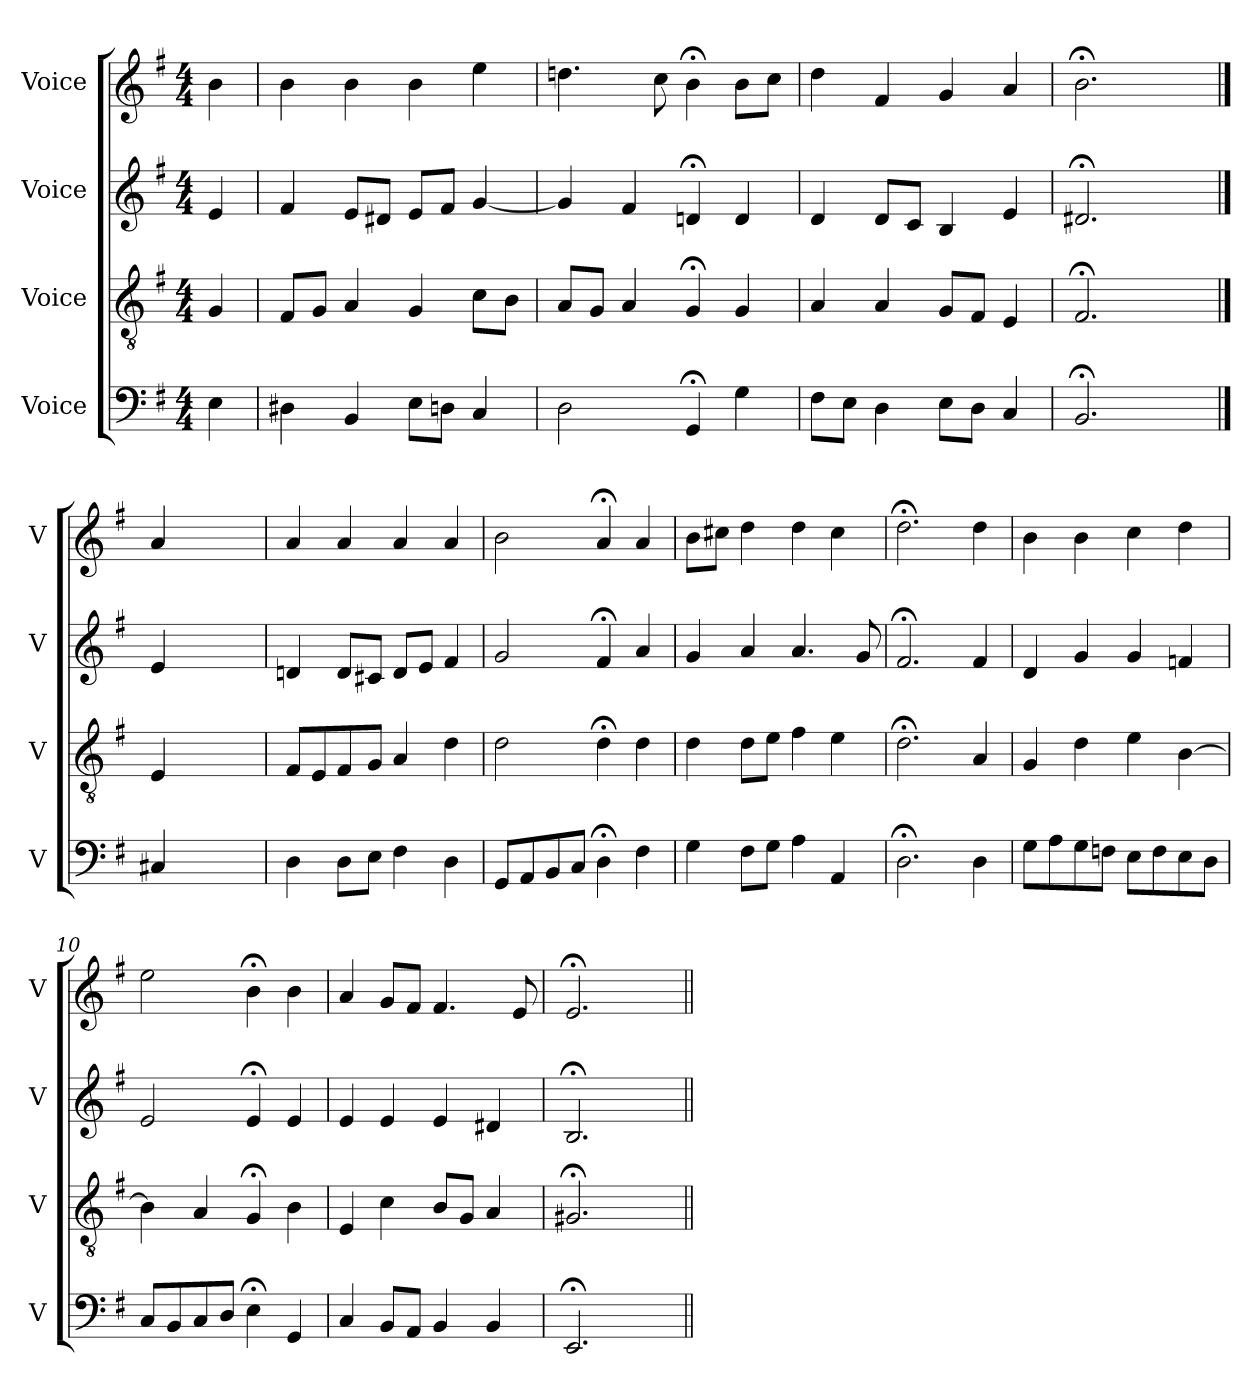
**kern	**kern	**kern	**kern
*part4	*part3	*part2	*part1
*staff4	*staff3	*staff2	*staff1
*I"Voice	*I"Voice	*I"Voice	*I"Voice
*I'V	*I'V	*I'V	*I'V
*clefF4	*clefGv2	*clefG2	*clefG2
*k[f#]	*k[f#]	*k[f#]	*k[f#]
*M4/4	*M4/4	*M4/4	*M4/4
*MM100	*MM100	*MM100	*MM100
=	=	=	=
4E\	4G/	4e/	4b\
=1	=1	=1	=1
4D#X\	8F#/L	4f#/	4b\
.	8G/J	.	.
4BB/	4A/	8e/L	4b\
.	.	8d#X/J	.
8E\L	4G/	8e/L	4b\
8Dn\J	.	8f#/J	.
4C/	8c\L	[4g/	4ee\
.	8B\J	.	.
=2	=2	=2	=2
2D\	8A/L	4g/]	4.ddn\
.	8G/J	.	.
.	4A/	4f#/	.
.	.	.	8cc\
4GG;/	4G;/	4dn;/	4b;\
4G\	4G/	4d/	8b\L
.	.	.	8cc\J
=3	=3	=3	=3
8F#\L	4A/	4d/	4dd\
8E\J	.	.	.
4D\	4A/	8d/L	4f#/
.	.	8c/J	.
8E\L	8G/L	4B/	4g/
8D\J	8F#/J	.	.
4C/	4E/	4e/	4a/
=4	=4	=4	=4
2.BB;/	2.F#;/	2.d#X;/	2.b;\
4ryy	4ryy	4ryy	4ryy
!!LO:LB:g=z
==	==	==	==
4C#X/	4E/	4e/	4a/
2.ryy	2.ryy	2.ryy	2.ryy
=5	=5	=5	=5
4D\	8F#/L	4dn/	4a/
.	8E/	.	.
8D\L	8F#/	8d/L	4a/
8E\J	8G/J	8c#X/J	.
4F#\	4A/	8d/L	4a/
.	.	8e/J	.
4D\	4d\	4f#/	4a/
=6	=6	=6	=6
8GG/L	2d\	2g/	2b\
8AA/	.	.	.
8BB/	.	.	.
8C/J	.	.	.
4D;\	4d;\	4f#;/	4a;/
4F#\	4d\	4a/	4a/
=7	=7	=7	=7
4G\	4d\	4g/	8b\L
.	.	.	8cc#X\J
8F#\L	8d\L	4a/	4dd\
8G\J	8e\J	.	.
4A\	4f#\	4.a/	4dd\
4AA/	4e\	.	4cc#\
.	.	8g/	.
=8	=8	=8	=8
2.D;\	2.d;\	2.f#;/	2.dd;\
4D\	4A/	4f#/	4dd\
!!LO:LB:g=z
=9	=9	=9	=9
8G\L	4G/	4d/	4b\
8A\	.	.	.
8G\	4d\	4g/	4b\
8Fn\J	.	.	.
8E\L	4e\	4g/	4cc\
8F\	.	.	.
8E\	[4B\	4fn/	4dd\
8D\J	.	.	.
=10	=10	=10	=10
8C/L	4B\]	2e/	2ee\
8BB/	.	.	.
8C/	4A/	.	.
8D/J	.	.	.
4E;\	4G;/	4e;/	4b;\
4GG/	4B\	4e/	4b\
=11	=11	=11	=11
4C/	4E/	4e/	4a/
8BB/L	4c\	4e/	8g/L
8AA/J	.	.	8f#/J
4BB/	8B/L	4e/	4.f#/
.	8G/J	.	.
4BB/	4A/	4d#X/	.
.	.	.	8e/
=12	=12	=12	=12
2.EE;/	2.G#X;/	2.B;/	2.e;/
4ryy	4ryy	4ryy	4ryy
=||	=||	=||	=||
*-	*-	*-	*-
